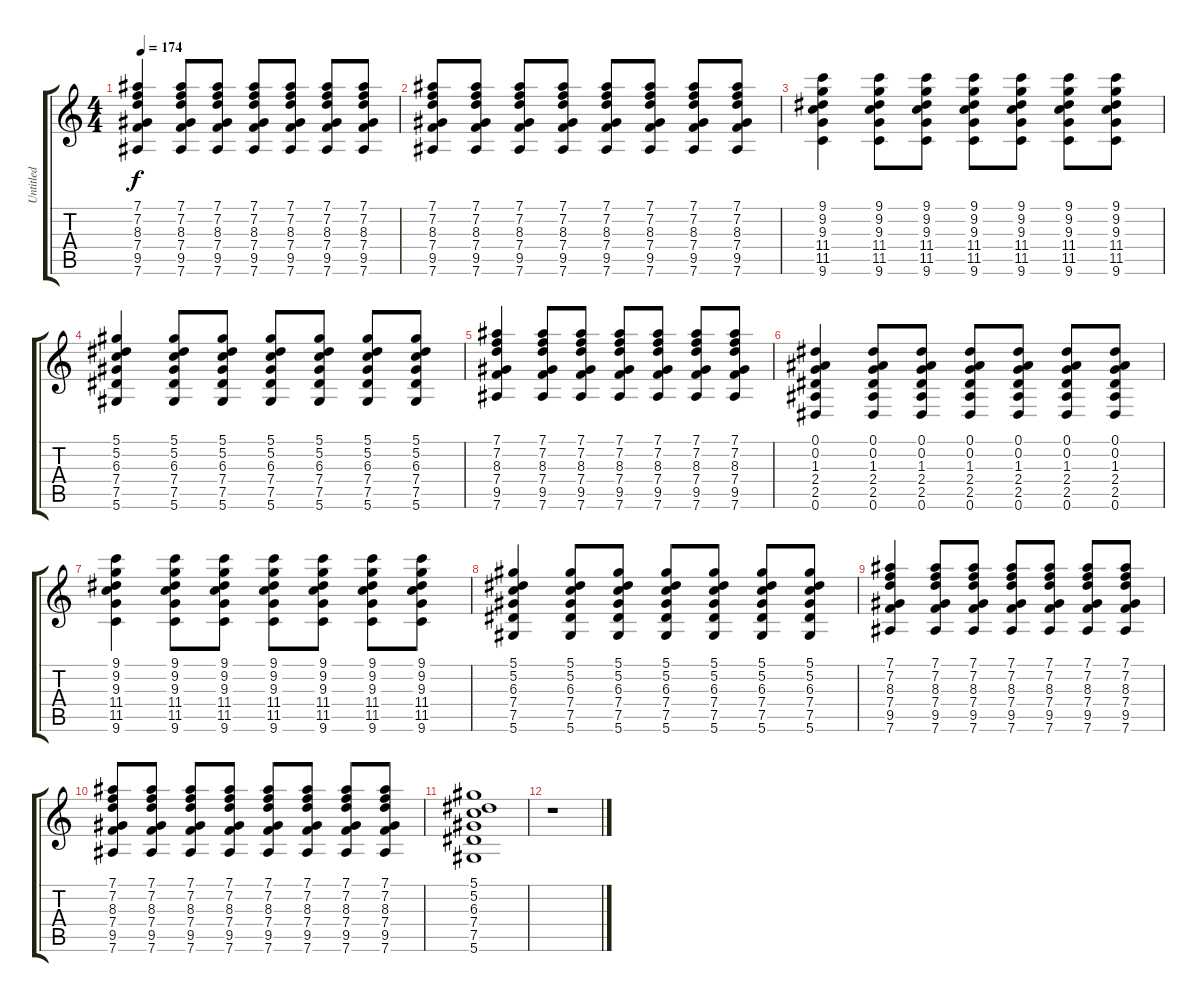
\track ("Untitled" "Untitled") {instrument overdrivenguitar}
\staff {score tabs}
\tuning (Eb4 Bb3 Gb3 Db3 Ab2 Eb2) {hide}
\ts (4 4)
\tempo 174
\clef g2
\ks c
(7.1 7.2 8.3 7.4 9.5 7.6).4{dy f} (7.1 7.2 8.3 7.4 9.5 7.6).8 (7.1 7.2 8.3 7.4 9.5 7.6).8 (7.1 7.2 8.3 7.4 9.5 7.6).8 (7.1 7.2 8.3 7.4 9.5 7.6).8 (7.1 7.2 8.3 7.4 9.5 7.6).8 (7.1 7.2 8.3 7.4 9.5 7.6).8 |
(7.1 7.2 8.3 7.4 9.5 7.6).8 (7.1 7.2 8.3 7.4 9.5 7.6).8 (7.1 7.2 8.3 7.4 9.5 7.6).8 (7.1 7.2 8.3 7.4 9.5 7.6).8 (7.1 7.2 8.3 7.4 9.5 7.6).8 (7.1 7.2 8.3 7.4 9.5 7.6).8 (7.1 7.2 8.3 7.4 9.5 7.6).8 (7.1 7.2 8.3 7.4 9.5 7.6).8 |
(9.1 9.2 9.3 11.4 11.5 9.6).4 (9.1 9.2 9.3 11.4 11.5 9.6).8 (9.1 9.2 9.3 11.4 11.5 9.6).8 (9.1 9.2 9.3 11.4 11.5 9.6).8 (9.1 9.2 9.3 11.4 11.5 9.6).8 (9.1 9.2 9.3 11.4 11.5 9.6).8 (9.1 9.2 9.3 11.4 11.5 9.6).8 |
(5.1 5.2 6.3 7.4 7.5 5.6).4 (5.1 5.2 6.3 7.4 7.5 5.6).8 (5.1 5.2 6.3 7.4 7.5 5.6).8 (5.1 5.2 6.3 7.4 7.5 5.6).8 (5.1 5.2 6.3 7.4 7.5 5.6).8 (5.1 5.2 6.3 7.4 7.5 5.6).8 (5.1 5.2 6.3 7.4 7.5 5.6).8 |
(7.1 7.2 8.3 7.4 9.5 7.6).4 (7.1 7.2 8.3 7.4 9.5 7.6).8 (7.1 7.2 8.3 7.4 9.5 7.6).8 (7.1 7.2 8.3 7.4 9.5 7.6).8 (7.1 7.2 8.3 7.4 9.5 7.6).8 (7.1 7.2 8.3 7.4 9.5 7.6).8 (7.1 7.2 8.3 7.4 9.5 7.6).8 |
(0.1 0.2 1.3 2.4 2.5 0.6).4 (0.1 0.2 1.3 2.4 2.5 0.6).8 (0.1 0.2 1.3 2.4 2.5 0.6).8 (0.1 0.2 1.3 2.4 2.5 0.6).8 (0.1 0.2 1.3 2.4 2.5 0.6).8 (0.1 0.2 1.3 2.4 2.5 0.6).8 (0.1 0.2 1.3 2.4 2.5 0.6).8 |
(9.1 9.2 9.3 11.4 11.5 9.6).4 (9.1 9.2 9.3 11.4 11.5 9.6).8 (9.1 9.2 9.3 11.4 11.5 9.6).8 (9.1 9.2 9.3 11.4 11.5 9.6).8 (9.1 9.2 9.3 11.4 11.5 9.6).8 (9.1 9.2 9.3 11.4 11.5 9.6).8 (9.1 9.2 9.3 11.4 11.5 9.6).8 |
(5.1 5.2 6.3 7.4 7.5 5.6).4 (5.1 5.2 6.3 7.4 7.5 5.6).8 (5.1 5.2 6.3 7.4 7.5 5.6).8 (5.1 5.2 6.3 7.4 7.5 5.6).8 (5.1 5.2 6.3 7.4 7.5 5.6).8 (5.1 5.2 6.3 7.4 7.5 5.6).8 (5.1 5.2 6.3 7.4 7.5 5.6).8 |
(7.1 7.2 8.3 7.4 9.5 7.6).4 (7.1 7.2 8.3 7.4 9.5 7.6).8 (7.1 7.2 8.3 7.4 9.5 7.6).8 (7.1 7.2 8.3 7.4 9.5 7.6).8 (7.1 7.2 8.3 7.4 9.5 7.6).8 (7.1 7.2 8.3 7.4 9.5 7.6).8 (7.1 7.2 8.3 7.4 9.5 7.6).8 |
(7.1 7.2 8.3 7.4 9.5 7.6).8 (7.1 7.2 8.3 7.4 9.5 7.6).8 (7.1 7.2 8.3 7.4 9.5 7.6).8 (7.1 7.2 8.3 7.4 9.5 7.6).8 (7.1 7.2 8.3 7.4 9.5 7.6).8 (7.1 7.2 8.3 7.4 9.5 7.6).8 (7.1 7.2 8.3 7.4 9.5 7.6).8 (7.1 7.2 8.3 7.4 9.5 7.6).8 |
(5.1 5.2 6.3 7.4 7.5 5.6).1 |
r.1
